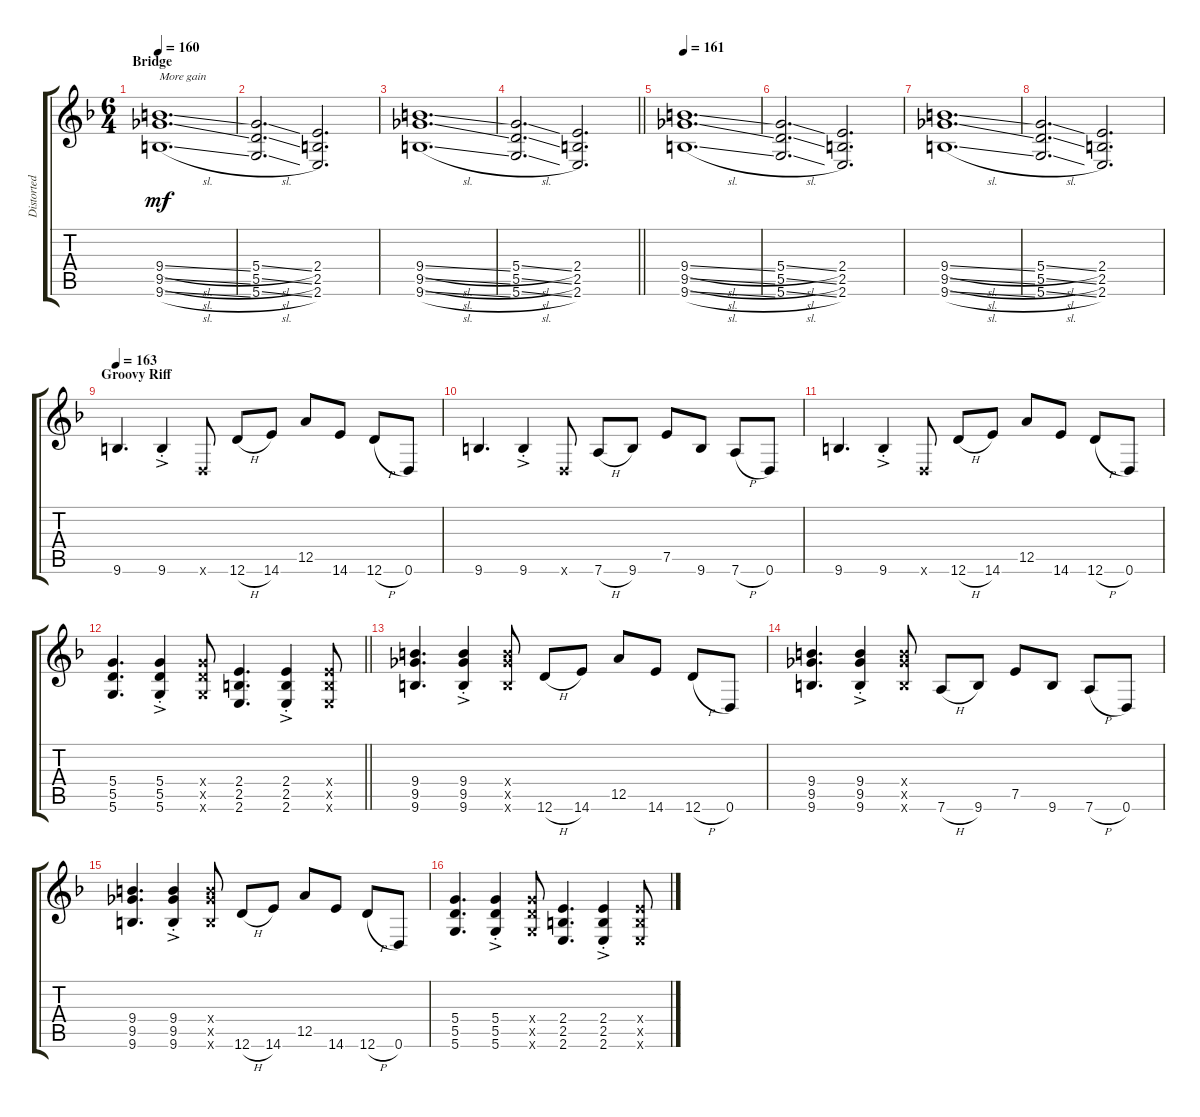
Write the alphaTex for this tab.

\track ("Distorted Center Guitar" "Distorted ") {instrument distortionguitar}
\staff {score tabs}
\tuning (E4 B3 G3 D3 A2 D2) {hide}
\ts (6 4)
\section ("" "Bridge")
\tempo 160
\clef g2
\ks dminor
(9.4{sl} 9.5{sl} 9.6{sl}).1{d txt "More gain" dy mf} |
(5.4{sl} 5.5{sl} 5.6{sl}).2{d} (2.4 2.5 2.6).2{d} |
(9.4{sl} 9.5{sl} 9.6{sl}).1{d} |
\barLineRight lightlight
(5.4{sl} 5.5{sl} 5.6{sl}).2{d} (2.4 2.5 2.6).2{d} |
\tempo 161
(9.4{sl} 9.5{sl} 9.6{sl}).1{d} |
(5.4{sl} 5.5{sl} 5.6{sl}).2{d} (2.4 2.5 2.6).2{d} |
(9.4{sl} 9.5{sl} 9.6{sl}).1{d} |
(5.4{sl} 5.5{sl} 5.6{sl}).2{d} (2.4 2.5 2.6).2{d} |
\section ("" "Groovy Riff")
\tempo 163
9.6.4{d} 9.6{ac st}.4 0.6{x}.8 12.6{h}.8 14.6.8 12.5.8 14.6.8 12.6{h}.8 0.6.8 |
9.6.4{d} 9.6{ac st}.4 0.6{x}.8 7.6{h}.8 9.6.8 7.5.8 9.6.8 7.6{h}.8 0.6.8 |
9.6.4{d} 9.6{ac st}.4 0.6{x}.8 12.6{h}.8 14.6.8 12.5.8 14.6.8 12.6{h}.8 0.6.8 |
\barLineRight lightlight
(5.4 5.5 5.6).4{d} (5.4 5.5 5.6{ac st}).4 (5.4{x} 5.5{x} 5.6{x}).8 (2.4 2.5 2.6).4{d} (2.4 2.5 2.6{ac st}).4 (2.4{x} 2.5{x} 2.6{x}).8 |
(9.4 9.5 9.6).4{d} (9.4 9.5 9.6{ac st}).4 (9.4{x} 9.5{x} 9.6{x}).8 12.6{h}.8 14.6.8 12.5.8 14.6.8 12.6{h}.8 0.6.8 |
(9.4 9.5 9.6).4{d} (9.4 9.5 9.6{ac st}).4 (9.4{x} 9.5{x} 9.6{x}).8 7.6{h}.8 9.6.8 7.5.8 9.6.8 7.6{h}.8 0.6.8 |
(9.4 9.5 9.6).4{d} (9.4 9.5 9.6{ac st}).4 (9.4{x} 9.5{x} 9.6{x}).8 12.6{h}.8 14.6.8 12.5.8 14.6.8 12.6{h}.8 0.6.8 |
(5.4 5.5 5.6).4{d} (5.4 5.5 5.6{ac st}).4 (5.4{x} 5.5{x} 5.6{x}).8 (2.4 2.5 2.6).4{d} (2.4 2.5 2.6{ac st}).4 (2.4{x} 2.5{x} 2.6{x}).8
